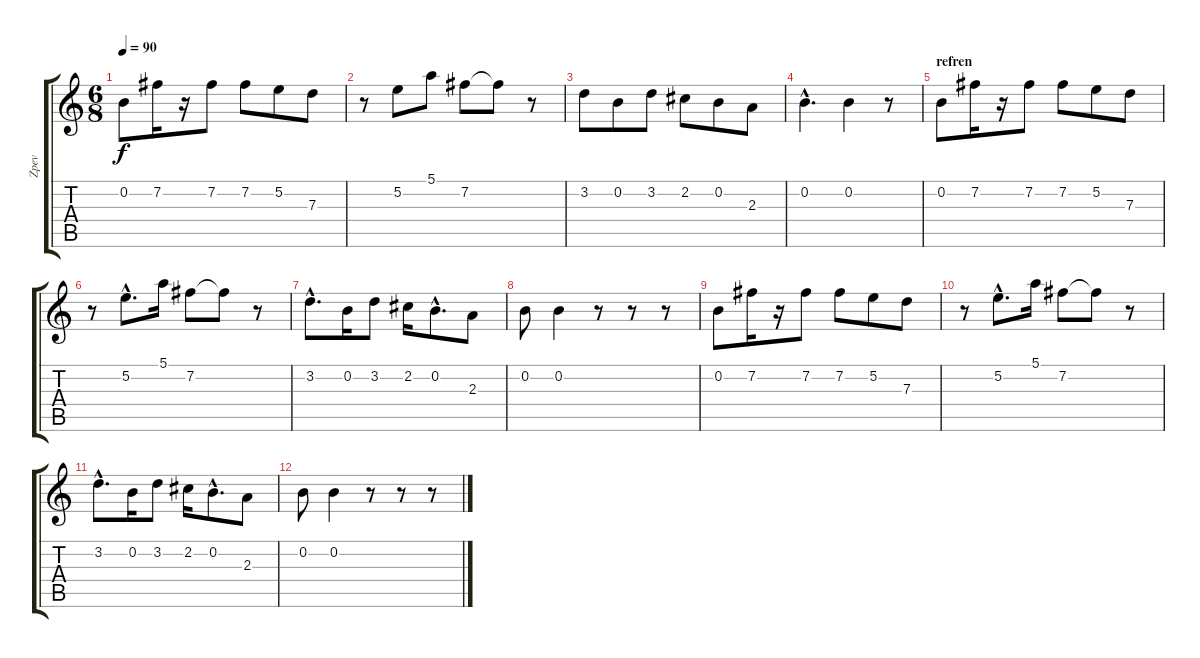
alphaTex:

\track ("Zpev" "Zpev") {instrument electricguitarjazz}
\staff {score tabs}
\tuning (E4 B3 G3 D3 A2 E2) {hide}
\ts (6 8)
\tempo 90
\clef g2
\ks c
0.2.8{dy f} 7.2.16 r.16 7.2.8 7.2.8 5.2.8 7.3.8 |
r.8 5.2.8 5.1.8 7.2.8 7.2{t}.8 r.8 |
3.2.8 0.2.8 3.2.8 2.2.8 0.2.8 2.3.8 |
0.2{hac}.4{d} 0.2.4 r.8 |
\section ("" "refren")
0.2.8 7.2.16 r.16 7.2.8 7.2.8 5.2.8 7.3.8 |
r.8 5.2{hac}.8{d} 5.1.16 7.2.8 7.2{t}.8 r.8 |
3.2{hac}.8{d} 0.2.16 3.2.8 2.2.16 0.2{hac}.8{d} 2.3.8 |
0.2.8 0.2.4 r.8 r.8 r.8 |
0.2.8 7.2.16 r.16 7.2.8 7.2.8 5.2.8 7.3.8 |
r.8 5.2{hac}.8{d} 5.1.16 7.2.8 7.2{t}.8 r.8 |
3.2{hac}.8{d} 0.2.16 3.2.8 2.2.16 0.2{hac}.8{d} 2.3.8 |
0.2.8 0.2.4 r.8 r.8 r.8
